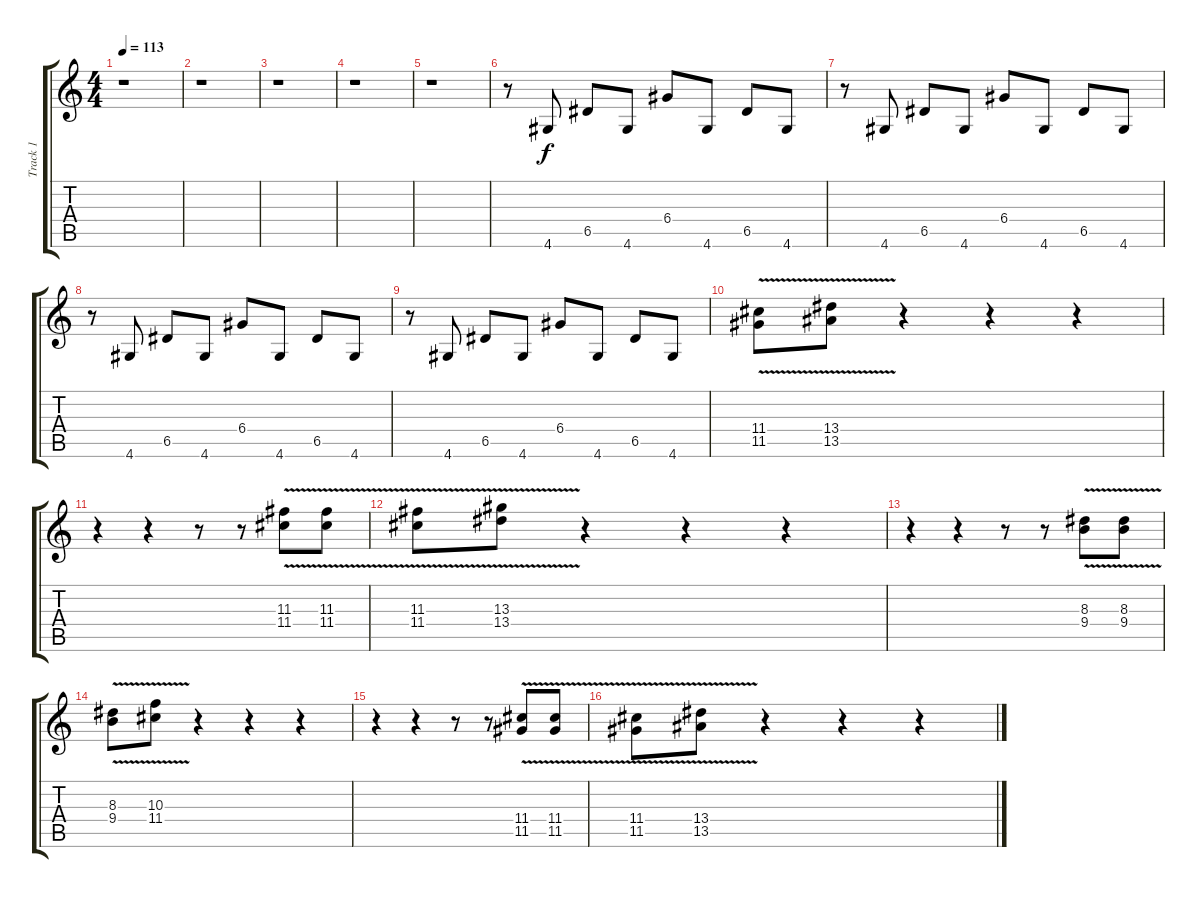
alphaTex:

\track ("Track 1" "Track 1") {instrument distortionguitar}
\staff {score tabs}
\tuning (E4 B3 G3 D3 A2 E2) {hide}
\ts (4 4)
\tempo 113
\clef g2
\ks c
r.1{dy f} |
r.1 |
r.1 |
r.1 |
r.1 |
r.8 4.6.8 6.5.8 4.6.8 6.4.8 4.6.8 6.5.8 4.6.8 |
r.8 4.6.8 6.5.8 4.6.8 6.4.8 4.6.8 6.5.8 4.6.8 |
r.8 4.6.8 6.5.8 4.6.8 6.4.8 4.6.8 6.5.8 4.6.8 |
r.8 4.6.8 6.5.8 4.6.8 6.4.8 4.6.8 6.5.8 4.6.8 |
(11.4{v} 11.5{v}).8 (13.4{v} 13.5{v}).8 r.4 r.4 r.4 |
r.4 r.4 r.8 r.8 (11.3{v} 11.4{v}).8 (11.3{v} 11.4{v}).8 |
(11.3{v} 11.4{v}).8 (13.3{v} 13.4{v}).8 r.4 r.4 r.4 |
r.4 r.4 r.8 r.8 (8.3{v} 9.4{v}).8 (8.3{v} 9.4{v}).8 |
(8.3{v} 9.4{v}).8 (10.3{v} 11.4{v}).8 r.4 r.4 r.4 |
r.4 r.4 r.8 r.8 (11.4{v} 11.5{v}).8 (11.4{v} 11.5{v}).8 |
(11.4{v} 11.5{v}).8 (13.4{v} 13.5{v}).8 r.4 r.4 r.4
